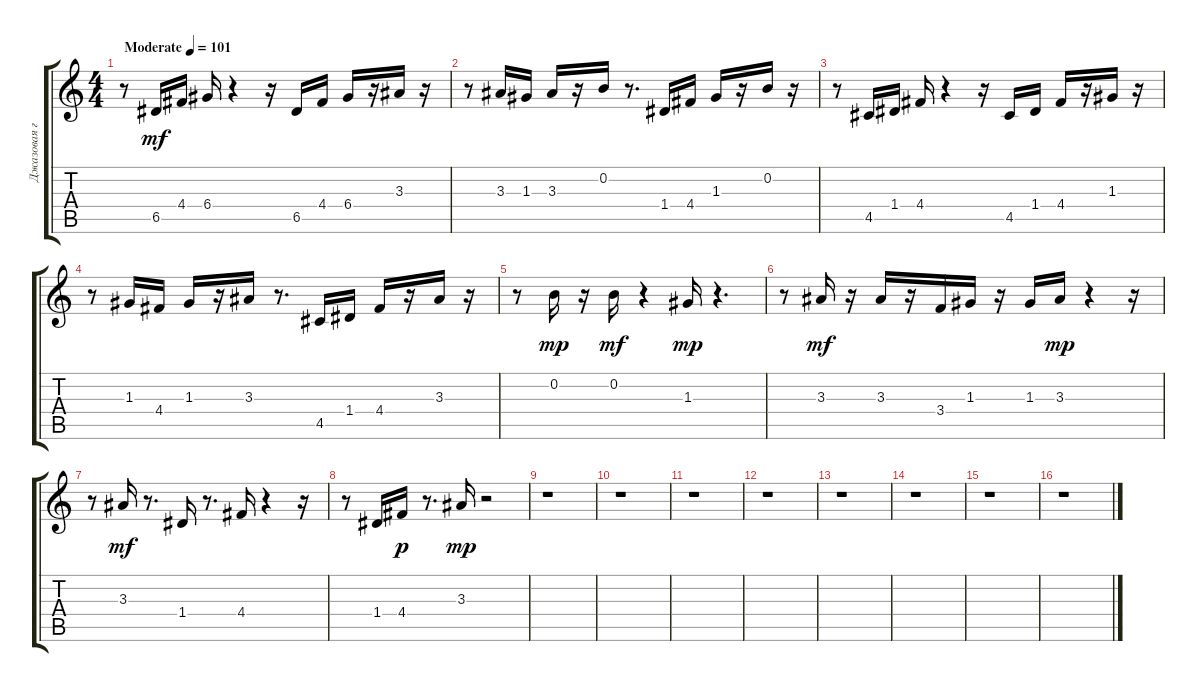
\track ("Джазовая гитара" "Джазовая г") {instrument electricguitarjazz}
\staff {score tabs}
\tuning (E4 B3 G3 D3 A2 E2) {hide}
\ts (4 4)
\tempo (101 "Moderate")
\clef g2
\ks c
r.8{dy mf instrument electricguitarjazz} 6.5.16 4.4.16 6.4.16 r.4 r.16 6.5.16 4.4.16 6.4.16 r.16 3.3.16 r.16 |
r.8 3.3.16 1.3.16 3.3.16 r.16 0.2.16 r.8{d} 1.4.16 4.4.16 1.3.16 r.16 0.2.16 r.16 |
r.8 4.5.16 1.4.16 4.4.16 r.4 r.16 4.5.16 1.4.16 4.4.16 r.16 1.3.16 r.16 |
r.8 1.3.16 4.4.16 1.3.16 r.16 3.3.16 r.8{d} 4.5.16 1.4.16 4.4.16 r.16 3.3.16 r.16 |
r.8 0.2.16{dy mp} r.16 0.2.16{dy mf} r.4 1.3.16{dy mp} r.4{d} |
r.8 3.3.16{dy mf} r.16 3.3.16 r.16 3.4.16 1.3.16 r.16 1.3.16 3.3.16{dy mp} r.4 r.16 |
r.8 3.3.16{dy mf} r.8{d} 1.4.16 r.8{d} 4.4.16 r.4 r.16 |
r.8 1.4.16 4.4.16{dy p} r.8{d} 3.3.16{dy mp} r.2 |
r.1 |
r.1 |
r.1 |
r.1 |
r.1 |
r.1 |
r.1 |
r.1
